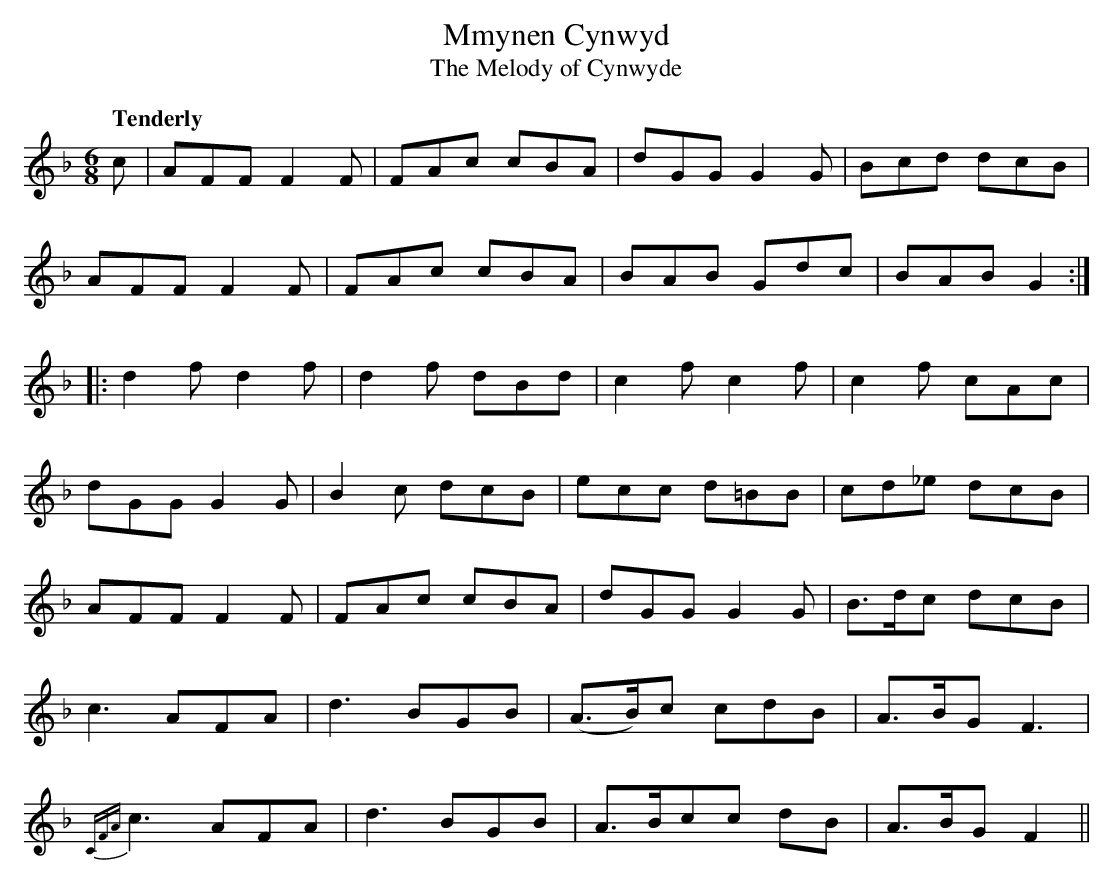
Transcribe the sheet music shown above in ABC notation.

X:1
T:Mmynen Cynwyd
T:Melody of Cynwyde, The
M:6/8
L:1/8
Q:"Tenderly"
K:F
c|AFF F2F|FAc cBA|dGG G2G|Bcd dcB|
AFF F2F|FAc cBA|BAB Gdc|BAB G2:|
|:d2f d2f|d2f dBd|c2f c2f|c2f cAc|
dGG G2G|B2c dcB|ecc d=BB|cd_e dcB|
AFF F2F|FAc cBA|dGG G2G|B>dc dcB|
c3- AFA|d3- BGB|(A>B)c cdB|A>BG F3|
{CFA}c3- AFA|d3- BGB|A>Bcc dB|A>BG F2||
